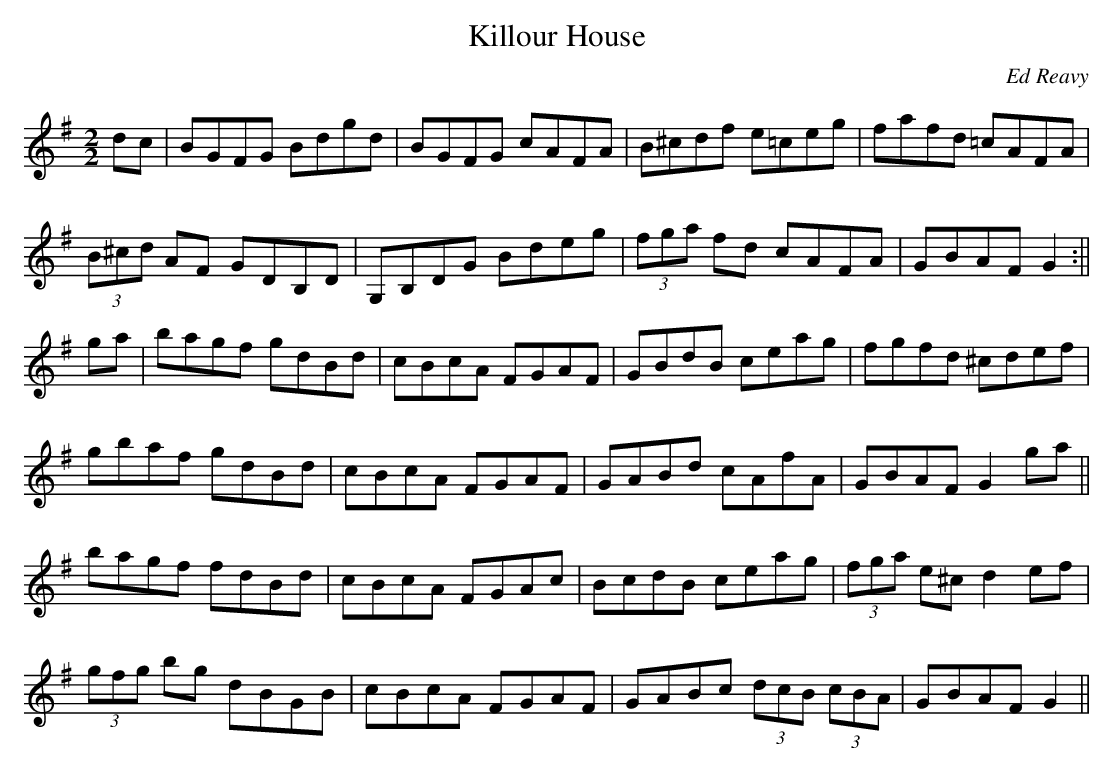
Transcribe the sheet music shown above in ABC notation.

X:1
T:Killour House
C:Ed Reavy
M:2/2
L:1/8
K:G
dc|BGFG Bdgd|BGFG cAFA|B^cdf e=ceg|fafd =cAFA|
(3B^cd AF GDB,D|G,B,DG Bdeg|(3fga fd cAFA|GBAF G2:||
ga|bagf gdBd|cBcA FGAF|GBdB ceag|fgfd ^cdef|
gbaf gdBd|cBcA FGAF|GABd cAfA|GBAF G2 ga||
bagf fdBd|cBcA FGAc|BcdB ceag|(3fga e^c d2 ef|
(3gfg bg dBGB|cBcA FGAF|GABc (3dcB (3cBA|GBAF G2||
